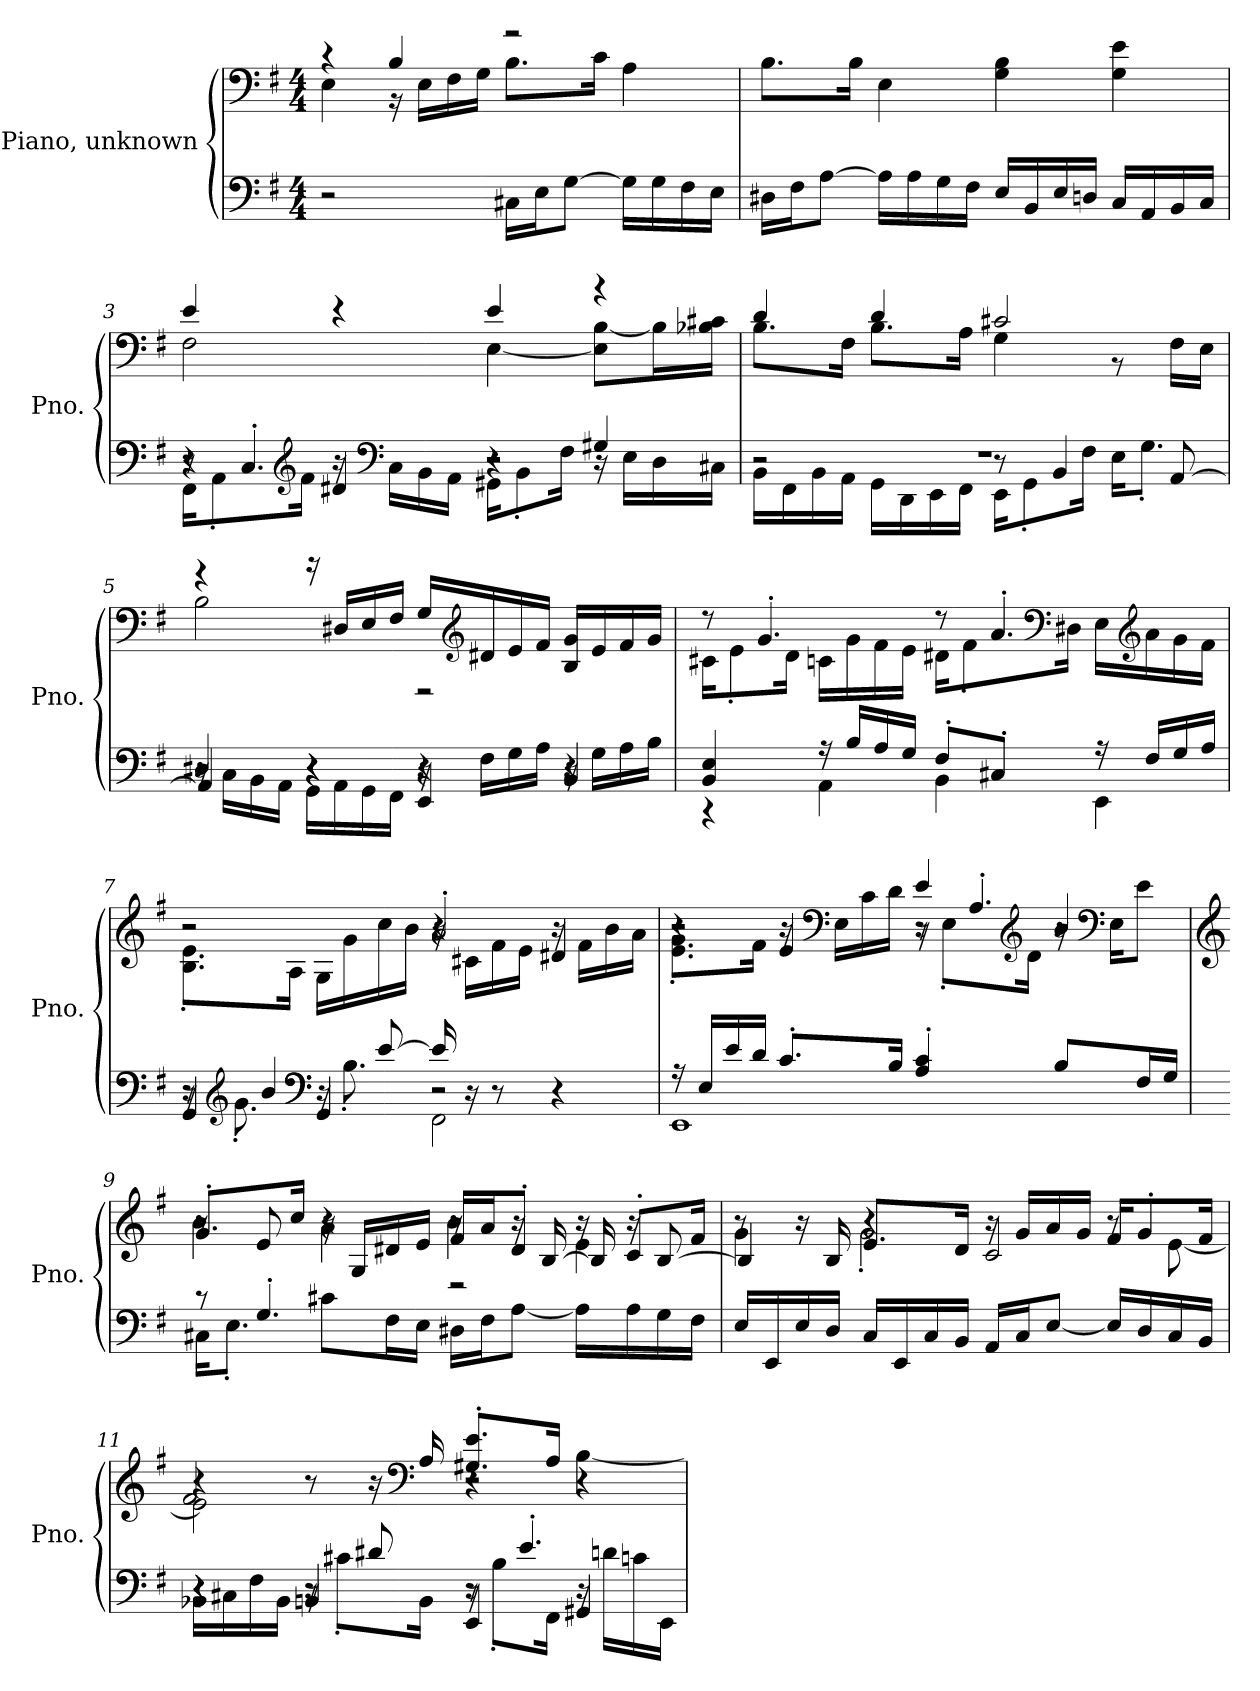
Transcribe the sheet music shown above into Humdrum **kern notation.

**kern	**kern
*part1	*part1
*staff2	*staff1
*I"Piano, unknown	*
*I'Pno.	*
*clefF4	*clefF4
*k[f#]	*k[f#]
*M4/4	*M4/4
*MM120	*MM120
=1	=1
*	*^
2r	4r	4E\
.	4B/	16r
.	.	16E\LL
.	.	16F#\
.	.	16G\JJ
16C#X\LL	2r	8.B\L
16E\J	.	.
[8G\J	.	.
.	.	16c\Jk
16G\LL]	.	4A\
16G\	.	.
16F#\	.	.
16E\JJ	.	.
*	*v	*v
=2	=2
16D#X\LL	8.B\L
16F#\J	.
[8A\J	.
.	16B\Jk
16A\LL]	4E\
16A\	.
16G\	.
16F#\JJ	.
16E/LL	4G\ 4B\
16BB/	.
16E/	.
16Dn/JJ	.
16C/LL	4G\ 4e\
16AA/	.
16BB/	.
16C/JJ	.
!!LO:LB:g=z
=3	=3
*^	*^
*	*^	*	*
4r	16FF#\KL	8r	4e/	2F#\
.	8AA'\	.	.	.
.	.	4.C'/	.	.
*clefG2	*	*	*	*
.	16f#\Jk	.	.	.
4d#X/	16r	.	4r	.
*clefF4	*	*	*	*
.	16C\LL	.	.	.
.	16BB\	.	.	.
.	16AA\JJ	.	.	.
4r	16GG#X\KL	2r	4e/	[4E\
.	8BB'\	.	.	.
.	16F#\Jk	.	.	.
4G#X/	16r	.	4r	8E\] [8B\L
.	16E\LL	.	.	.
.	16D\	.	.	16B\L]
.	16C#X\JJ	.	.	16B-X\ 16c#X\JJ
=4	=4	=4	=4	=4
1r	16BB\LL	2r	4d/	8.B\L
.	16FF#\	.	.	.
.	16BB\	.	.	.
.	16AA\JJ	.	.	16F#\Jk
.	16GG\LL	.	4d/	8.B\L
.	16DD\	.	.	.
.	16EE\	.	.	.
.	16FF#\JJ	.	.	16A\Jk
.	16EE\KL	8r	2c#X/	4G\
.	8GG'\	.	.	.
.	.	4BB/	.	.
.	16F#\Jk	.	.	.
.	16E\KL	.	.	8r
.	8.G'\J	.	.	.
.	.	[8AA/	.	16F#\LL
.	.	.	.	16E\JJ
!!LO:LB:g=z	!!
=5	=5	=5	=5	=5
4D#X/	16r	4AA/]	4r	2B\
.	16C\LL	.	.	.
.	16BB\	.	.	.
.	16AA\JJ	.	.	.
4r	16GG\LL	4r	16r	.
.	16AA\	.	16D#X/LL	.
.	16GG\	.	16E/	.
.	16FF#\JJ	.	16F#/JJ	.
4r	16r	4EE/	16G/LL	2r
*	*	*	*clefG2	*
.	16F#\LL	.	16d#X/	.
.	16G\	.	16e/	.
.	16A\JJ	.	16f#/JJ	.
4BB/	16r	4r	16B/ 16g/LL	.
.	16G\LL	.	16e/	.
.	16A\	.	16f#/	.
.	16B\JJ	.	16g/JJ	.
*	*v	*v	*	*
=6	=6	=6	=6
4BB/ 4E/	4r	8r	16c#X\KL
.	.	.	8e'\
.	.	4.g'/	.
.	.	.	16d\Jk
16r	4AA\	.	16cn\LL
16B/LL	.	.	16g\
16A/	.	.	16f#\
16G/JJ	.	.	16e\JJ
8F#'/L	4BB\	8r	16d#X\KL
.	.	.	8f#'\
8C#X'/J	.	4.a'/	.
*	*	*clefF4	*
.	.	.	16D#X\Jk
16r	4EE\	.	16E\LL
*	*	*clefG2	*
16F#/LL	.	.	16a\
16G/	.	.	16g\
16A/JJ	.	.	16f#\JJ
!!LO:LB:g=z
=7	=7	=7	=7
*	*^	*	*^
8r	16r	4GG/	2r	8.B\' 8.e\'L	2r
*clefG2	*	*	*	*	*
.	8.g'\	.	.	.	.
4b/	.	.	.	.	.
.	.	.	.	16A\Jk	.
*clefF4	*	*	*	*	*
.	16r	4GG/	.	16G\LL	.
.	8.B'\	.	.	16g\	.
[8e/	.	.	.	16cc\	.
.	.	.	.	16b\JJ	.
16e/]	2FF#\	2r	2a'/	16r	4r
16r	.	.	.	16c#X\LL	.
8r	.	.	.	16f#\	.
.	.	.	.	16e\JJ	.
4r	.	.	.	16r	4d#X/
.	.	.	.	16f#\LL	.
.	.	.	.	16b\	.
.	.	.	.	16a\JJ	.
*	*v	*v	*	*	*
=8	=8	=8	=8	=8
16r	1EE	4r	8.e\' 8.g\'L	2r
16E/LL	.	.	.	.
16e/	.	.	.	.
16d/JJ	.	.	16f#\Jk	.
8.c'/L	.	4e/	16r	.
*	*	*clefF4	*	*
.	.	.	16E\LL	.
.	.	.	16c\	.
16B/Jk	.	.	16d\JJ	.
4A/' 4c/'	.	4e/	16r	8r
.	.	.	8E'\L	.
.	.	.	.	4.A'/
*	*	*clefG2	*	*
.	.	.	16d\Jk	.
8B/L	.	4b/	16r	.
*	*	*clefF4	*	*
.	.	.	16E\KL	.
16F#/L	.	.	8e\J	.
16G/JJ	.	.	.	.
!!LO:LB:g=z	!!	!!
=9	=9	=9	=9	=9
*	*	*clefG2	*	*
8r	16C#X\KL	8.g'/L	4b\	8r
.	8.E'\J	.	.	.
4.G'/	.	.	.	8e/
.	.	16cc/Jk	.	.
.	8c#X\L	16r	4a\	4r
.	.	16G/LL	.	.
.	16F#\L	16d#X/	.	.
.	16E\JJ	16e/JJ	.	.
2r	16D#X\LL	16f#/LL	4b\	8r
.	16F#\J	16a/J	.	.
.	[8A\J	8d#'/J	.	16r
.	.	.	.	[16B/
.	16A\LL]	16r	4e\	16B/]
.	16A\	8c'/L	.	16r
.	16G\	.	.	[8B/
.	16F#\JJ	16f#/Jk	.	.
*v	*v	*	*	*
=10	=10	=10	=10
16E/LL	8r	4g\	4B/]
16EE/	.	.	.
16E/	16r	.	.
16D/JJ	16B/	.	.
16C/LL	8.e/L	2g'\	4r
16EE/	.	.	.
16C/	.	.	.
16BB/JJ	16d/Jk	.	.
16AA/LL	16r	.	2c/
16C/J	16g/LL	.	.
[8E/J	16a/	.	.
.	16g/JJ	.	.
16E/LL]	16f#/KL	8r	.
16D/	8g'/	.	.
16C/	.	[8e\	.
16BB/JJ	16f#/Jk	.	.
!!LO:LB:g=z	!!	!!
=11	=11	=11	=11
*^	*	*	*
*	*^	*	*	*
4r	16BB-X\LL	4r	4r	2e\]	2f#/
.	16C#X\	.	.	.	.
.	16F#\	.	.	.	.
.	16BB-\JJ	.	.	.	.
8r	16r	4BBn/	8r	.	.
.	8c#X'\L	.	.	.	.
8d#X/	.	.	16r	.	.
*	*	*	*clefF4	*	*
.	16BB\Jk	.	16A/	.	.
8r	16r	4EE/	8.G#X/' 8.e/'L	4r	2r
.	8B'\L	.	.	.	.
4.e'/	.	.	.	.	.
.	16FF#\Jk	.	16A/Jk	.	.
.	16r	4GG#X/	4r	[4B\	.
.	16dn\LL	.	.	.	.
.	16cn\	.	.	.	.
.	16EE\JJ	.	.	.	.
*v	*v	*v	*	*	*
*	*v	*v	*v
=	=
*-	*-
